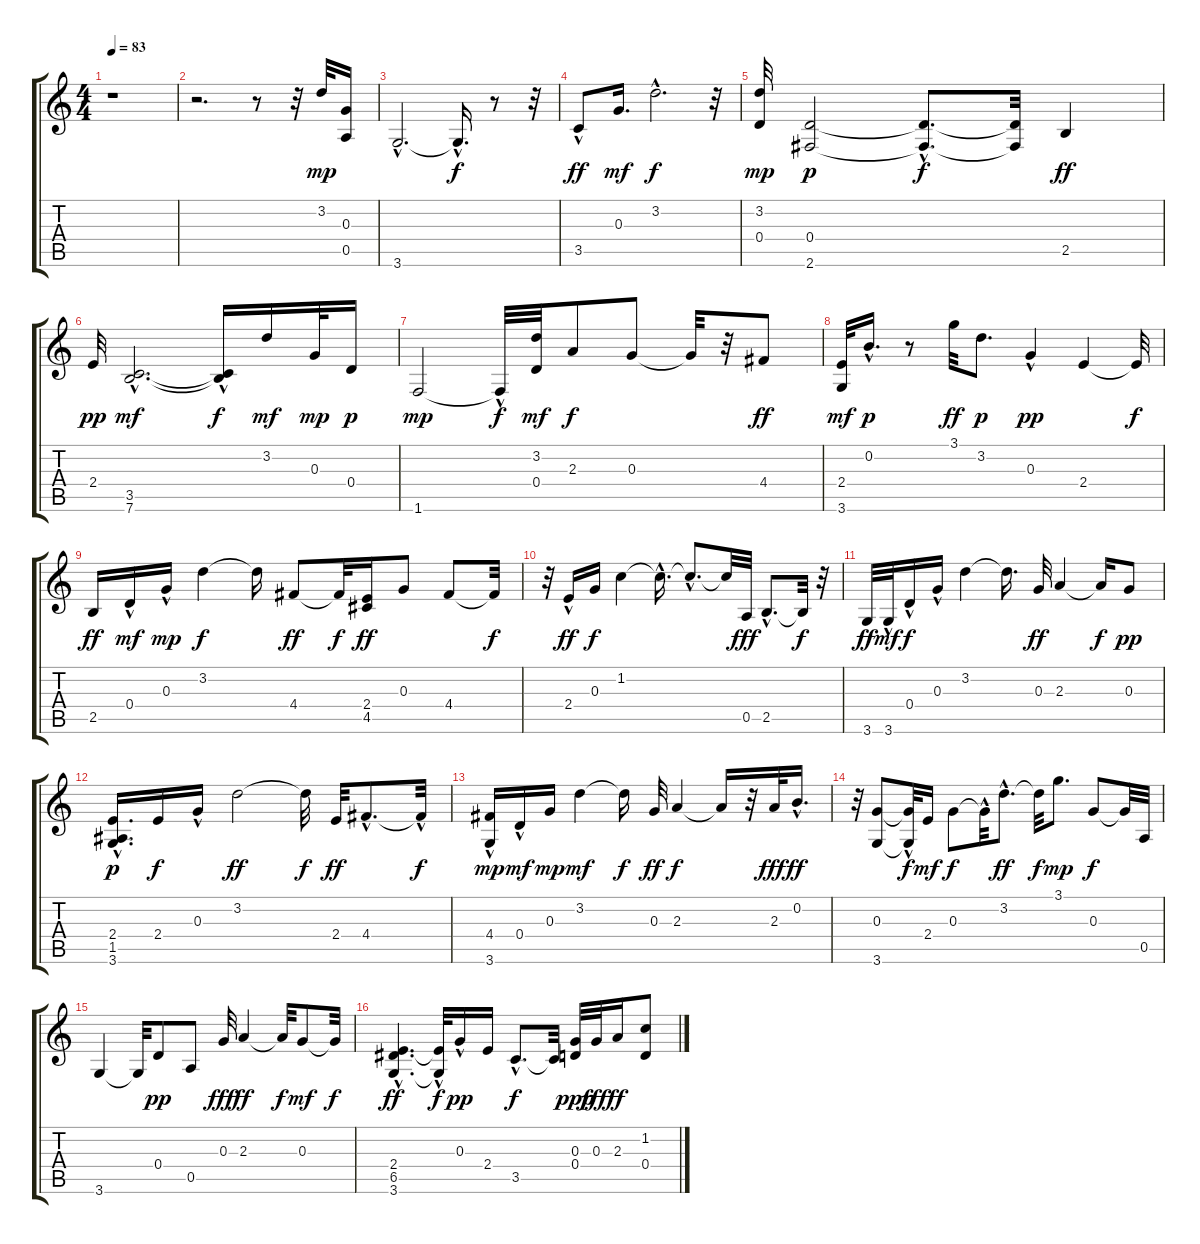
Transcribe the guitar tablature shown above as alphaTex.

\track "" {instrument electricguitarjazz}
\staff {score tabs}
\tuning (E4 B3 G3 D3 A2 E2) {hide}
\ts (4 4)
\tempo 83
\clef g2
\ks c
r.1{dy mp instrument electricguitarjazz} |
r.2{d} r.8 r.32 3.2.32 (0.3 0.5).16 |
3.6{hac}.2{d} 3.6{hac t}.16{d dy f} r.8 r.32 |
3.5{hac}.8{dy ff} 0.3.16{d dy mf} 3.2{hac}.2{d dy f} r.32 |
(3.2 0.4).32{dy mp} (0.4 2.6).2{dy p} (0.4{hac t} 2.6{hac t}).8{d dy f} (0.4{t} 2.6{t}).32 2.5.4{dy ff} |
2.4.32{dy pp} (3.5{hac} 7.6{hac}).2{d dy mf} (3.5{hac t} 7.6{hac t}).16{dy f} 3.2.16{dy mf} 0.3.32{dy mp} 0.4.16{dy p} |
1.6.2{dy mp} 1.6{hac t}.32{dy f} (3.2 0.4).32{dy mf} 2.3.8{dy f} 0.3.8 0.3{t}.32 r.32 4.4.8{dy ff} |
(2.4 3.6).32{dy mf} 0.2{hac}.16{d dy p} r.8 3.1.32{dy ff} 3.2.8{d dy p} 0.3{hac}.4{dy pp} 2.4.4 2.4{t}.32{dy f} |
2.5.16{dy ff} 0.4{hac}.16{dy mf} 0.3{hac}.16{dy mp} 3.2.4{dy f} 3.2{t}.16 4.4.8{dy ff} 4.4{t}.32{dy f} (2.4 4.5).16{dy ff} 0.3.8 4.4.8 4.4{t}.32{dy f} |
r.32 2.4{hac}.16{dy ff} 0.3.16{dy f} 1.2.4 1.2{hac t}.16{d} 1.2{hac t}.8{d} 1.2{t}.32 0.5.32{dy fff} 2.5{hac}.8{d} 2.5{t}.32{dy f} r.32 |
3.6.32{dy ff} 3.6{hac}.32{dy mf} 0.4{hac}.16{dy f} 0.3{hac}.16 3.2.4 3.2{t}.16{d} 0.3.32{dy ff} 2.3.4 2.3{t}.16{dy f} 0.3.8{dy pp} |
(2.4 1.5{hac} 3.6{hac}).16{d dy p} 2.4.16{dy f} 0.3{hac}.16 3.2.2{dy ff} 3.2{t}.32{dy f} 2.4.32{dy ff} 4.4{hac}.8{d} 4.4{hac t}.32{dy f} |
(4.4 3.6{hac}).16{dy mp} 0.4{hac}.16{dy mf} 0.3.16{dy mp} 3.2.4{dy mf} 3.2{t}.16{dy f} 0.3.32{dy ff} 2.3.4{dy f} 2.3{t}.16 r.32 2.3.32{dy fff} 0.2{hac}.16{d dy ff} |
r.32 (0.3 3.6).8 (0.3{hac t} 3.6{hac t}).32{dy f} 2.4.16{dy mf} 0.3.8{dy f} 0.3{hac t}.32 3.2{hac}.8{d dy ff} 3.2{t}.32{dy f} 3.1.8{d dy mp} 0.3.8{dy f} 0.3{t}.32 0.5.32 |
3.6.4 3.6{t}.32 0.4.8{dy pp} 0.5.8 0.3.32{dy fff} 2.3.4{dy ff} 2.3{t}.32{dy f} 0.3.8{dy mf} 0.3{t}.32{dy f} |
(2.4{hac} 6.5{hac} 3.6{hac}).4{d dy ff} (2.4{hac t} 3.6{t}).32{dy f} 0.3{hac}.16{dy pp} 2.4.16 3.5{hac}.8{d dy f} 3.5{t}.32 (0.3 0.4).32{dy ppp} 0.3.32{dy fff} 2.3.16{dy ff} (1.2 0.4).8
